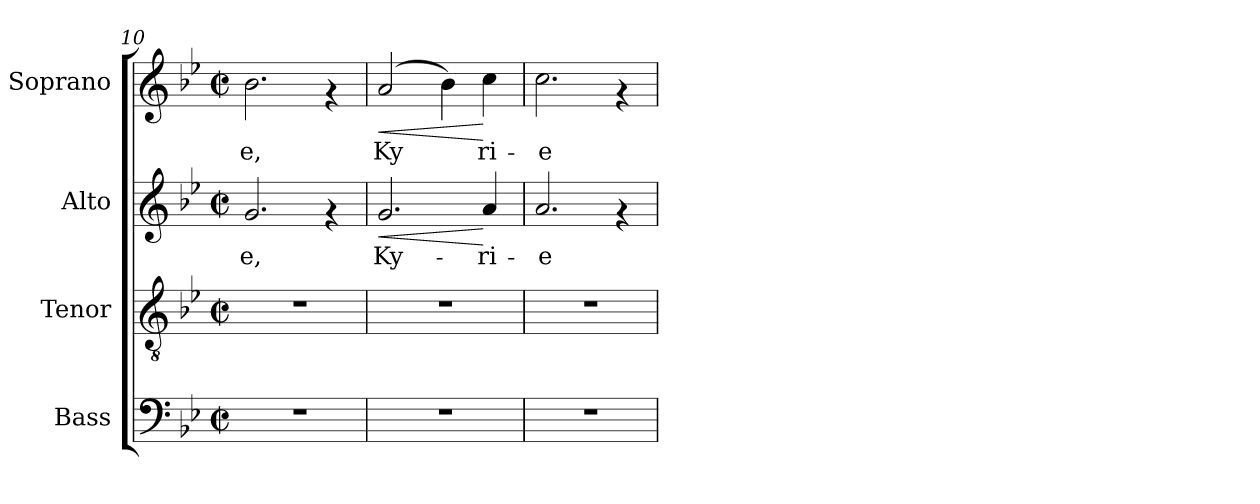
**kern	**kern	**kern	**text	**dynam	**kern	**text	**dynam
*part4	*part3	*part2	*part2	*part2	*part1	*part1	*part1
*staff4	*staff3	*staff2	*staff2	*staff2	*staff1	*staff1	*staff1
*I"Bass	*I"Tenor	*I"Alto	*	*	*I"Soprano	*	*
*I'B.	*I'T.	*I'A.	*	*	*I'S.	*	*
*clefF4	*clefGv2	*clefG2	*	*	*clefG2	*	*
*k[b-e-]	*k[b-e-]	*k[b-e-]	*	*	*k[b-e-]	*	*
*B-:	*B-:	*B-:	*	*	*B-:	*	*
*M2/2	*M2/2	*M2/2	*	*	*M2/2	*	*
*met(c|)	*met(c|)	*met(c|)	*	*	*met(c|)	*	*
=10	=10	=10	=10	=10	=10	=10	=10
!	!	!	!LO:LY:b:cj	!	!	!LO:LY:b:cj	!
1r	1r	2.g/	-e,	.	2.b-\	-e,	.
.	.	4rf	.	.	4rf	.	.
=11	=11	=11	=11	=11	=11	=11	=11
!	!	!	!LO:LY:b:cj	!LO:HP:b	!	!LO:LY:b:cj	!LO:HP:b
1r	1r	2.g/	Ky-	<	(<2a/	Ky	<
!	!	!	!	!	!	!LO:LY:b:cj	!
.	.	.	.	.	4b-\)	.	.
!	!	!	!LO:LY:b:cj	!	!	!LO:LY:b:cj	!
.	.	4a/	-ri-	[	4cc\	ri-	[
=12	=12	=12	=12	=12	=12	=12	=12
!	!	!	!LO:LY:b:cj	!	!	!LO:LY:b:cj	!
1r	1r	2.a/	-e	.	2.cc\	-e	.
.	.	4rf	.	.	4rf	.	.
=	=	=	=	=	=	=	=
*-	*-	*-	*-	*-	*-	*-	*-
